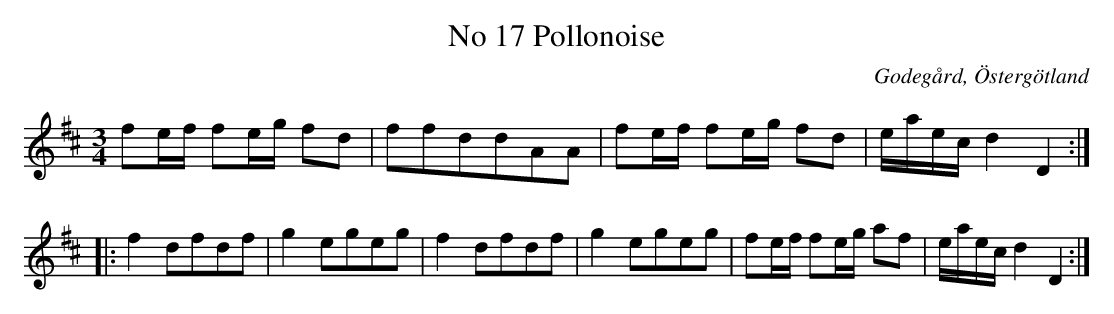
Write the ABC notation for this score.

X:1
T:No 17 Pollonoise
O:Godegård, Östergötland
M:3/4
L:1/8
K:D
fe/2f/2 fe/2g/2 fd | ffddAA | fe/2f/2 fe/2g/2 fd | e/2a/2e/2c/2 d2 D2 ::
f2 dfdf | g2 egeg | f2 dfdf | g2 egeg | fe/2f/2 fe/2g/2 af | e/2a/2e/2c/2 d2 D2 :|]
